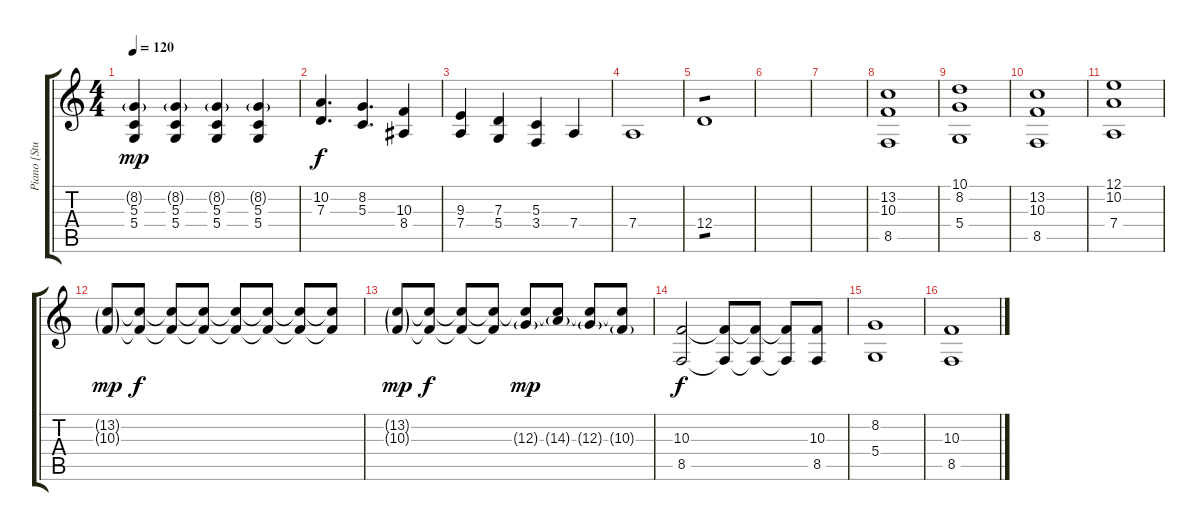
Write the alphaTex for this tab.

\track ("Piano [Studio]" "Piano [Stu") {instrument acousticgrandpiano}
\staff {score tabs}
\tuning (E4 B3 G3 D3 A2 E2) {hide}
\ts (4 4)
\tempo 120
\clef g2
\ks c
(8.2{g} 5.3 5.4).4{dy mp} (8.2{g} 5.3 5.4).4 (8.2{g} 5.3 5.4).4 (8.2{g} 5.3 5.4).4 |
(10.2 7.3).4{d dy f} (8.2 5.3).4{d} (10.3 8.4).4 |
(9.3 7.4).4 (7.3 5.4).4 (5.3 3.4).4 7.4.4 |
7.4.1 |
12.4.1{tp 1} |
|
|
(13.2 10.3 8.5).1{volume 5 instrument pad2warm} |
(10.1 8.2 5.4).1 |
(13.2 10.3 8.5).1 |
(12.1 10.2 7.4).1 |
(13.2{g} 10.3{g}).8{dy mp volume 10} (13.2{t} 10.3{t}).8{dy f} (13.2{t} 10.3{t}).8 (13.2{t} 10.3{t}).8 (13.2{t} 10.3{t}).8 (13.2{t} 10.3{t}).8 (13.2{t} 10.3{t}).8 (13.2{t} 10.3{t}).8 |
(13.2{g} 10.3{g}).8{dy mp volume 10} (13.2{t} 10.3{t}).8{dy f} (13.2{t} 10.3{t}).8 (13.2{t} 10.3{t}).8 (13.2{t} 12.3{g}).8{dy mp} (13.2{t} 14.3{g}).8 (13.2{t} 12.3{g}).8 (13.2{t} 10.3{g}).8 |
(10.3 8.5).2{dy f volume 5 instrument pad2warm} (10.3{t} 8.5{t}).8 (10.3{t} 8.5{t}).8 (10.3{t} 8.5{t}).8 (10.3 8.5).8 |
(8.2 5.4).1 |
(10.3 8.5).1
